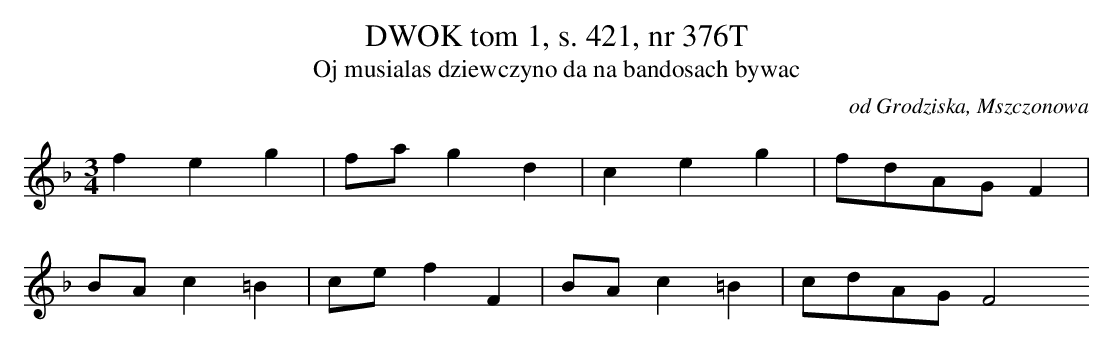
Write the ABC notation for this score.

X:1
T: DWOK tom 1, s. 421, nr 376T
T: Oj musialas dziewczyno da na bandosach bywac
O: od Grodziska, Mszczonowa
M: 3/4
L: 1/8
K: F
f2e2g2 | fag2d2 | c2e2g2 | fdAGF2 |
BAc2=B2 | cef2F2 | BAc2=B2 | cdAGF4
